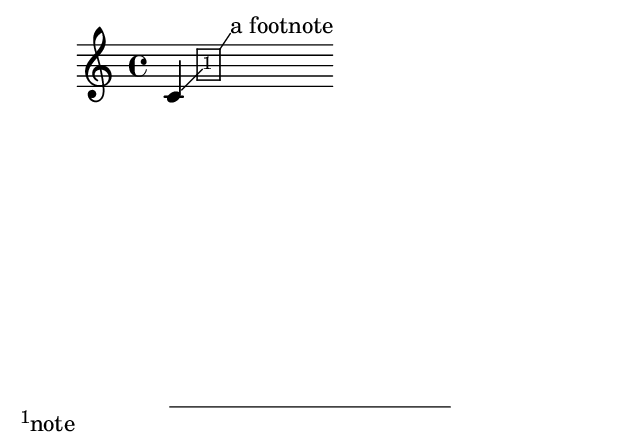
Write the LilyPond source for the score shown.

%% Generated by lilypond-book
%% Options: [exampleindent=10.16\mm,indent=0\mm,line-width=160\mm,paper-height=845.047\pt,paper-width=597.508\pt,papersize='(cons (* 597.508 pt) (* 845.047 pt))]
\include "lilypond-book-preamble.ly"


% ****************************************************************
% Start cut-&-pastable-section
% ****************************************************************

#(ly:set-option 'eps-box-padding 3.000000)



\paper {
  #(set-paper-size '(cons (* 597.508 pt) (* 845.047 pt)))
  indent = 0\mm
  line-width = 160\mm
  % offset the left padding, also add 1mm as lilypond creates cropped
  % images with a little space on the right
  line-width = #(- line-width (* mm  3.000000) (* mm 1))
}

\layout {
  
}




% ****************************************************************
% ly snippet:
% ****************************************************************
\sourcefilename "/lilypond-2.26.0/input/regression/sticky-second-order.ly"
\sourcefileline 0
\version "2.23.4"

\header {
  texidoc = "Sticky grobs can be attached to other sticky grobs."
}

#(set-default-paper-size "a7landscape")

\book {
  \new Score \with {
    \consists Balloon_engraver
  }
  {
    \balloonGrobText Footnote #'(1 . 1.5) "a footnote"
    \once \override Score.Footnote.X-extent = #'(1 . 3)
    \once \override Score.Footnote.Y-extent = #'(-0.3 . 2.5)
    \footnote #'(2 . 2) "note" NoteHead
    c'
  }
}



% ****************************************************************
% end ly snippet
% ****************************************************************
